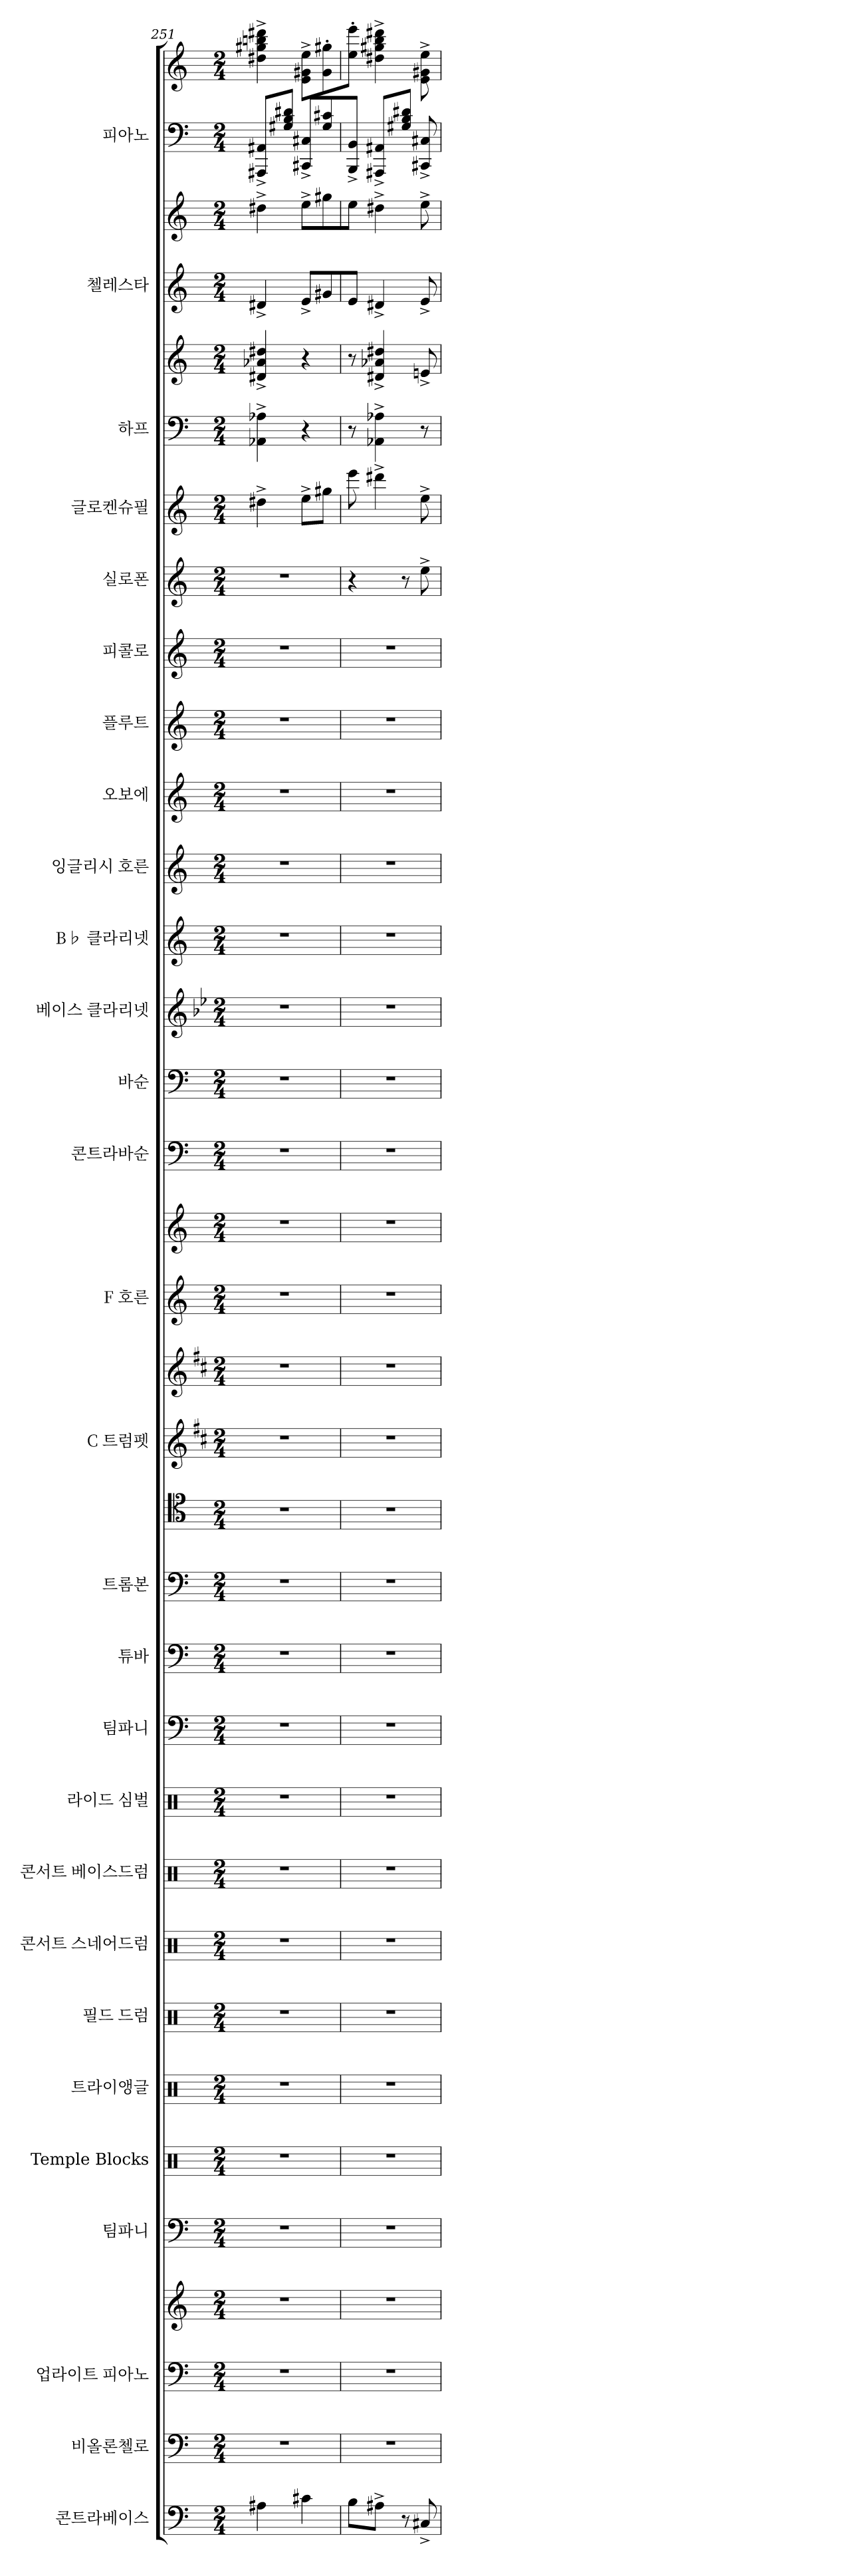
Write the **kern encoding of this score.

**kern	**kern	**kern	**kern	**kern	**kern	**kern	**kern	**kern	**kern	**kern	**kern	**kern	**kern	**kern	**kern	**kern	**kern	**kern	**kern	**kern	**kern	**kern	**kern	**kern	**kern	**kern	**kern	**kern	**kern	**kern	**kern	**kern	**kern	**kern
*part28	*part27	*part26	*part26	*part25	*part24	*part23	*part22	*part21	*part20	*part19	*part18	*part17	*part16	*part16	*part15	*part15	*part14	*part14	*part13	*part12	*part11	*part10	*part9	*part8	*part7	*part6	*part5	*part4	*part3	*part3	*part2	*part2	*part1	*part1
*staff35	*staff34	*staff33	*staff32	*staff31	*staff30	*staff29	*staff28	*staff27	*staff26	*staff25	*staff24	*staff23	*staff22	*staff21	*staff20	*staff19	*staff18	*staff17	*staff16	*staff15	*staff14	*staff13	*staff12	*staff11	*staff10	*staff9	*staff8	*staff7	*staff6	*staff5	*staff4	*staff3	*staff2	*staff1
*I"콘트라베이스	*I"비올론첼로	*I"업라이트 피아노	*	*I"팀파니	*I"Temple Blocks	*I"트라이앵글	*I"필드 드럼	*I"콘서트 스네어드럼	*I"콘서트 베이스드럼	*I"라이드 심벌	*I"팀파니	*I"튜바	*I"트롬본	*	*I"C 트럼펫	*	*I"F 호른	*	*I"콘트라바순	*I"바순	*I"베이스 클라리넷	*I"B♭ 클라리넷	*I"잉글리시 호른	*I"오보에	*I"플루트	*I"피콜로	*I"실로폰	*I"글로켄슈필	*I"하프	*	*I"첼레스타	*	*I"피아노	*
*	*	*	*	*	*I'Tmp. Bl.	*	*	*	*	*	*	*	*	*	*	*	*	*	*	*	*	*	*	*	*	*	*	*	*	*	*	*	*	*
*clefF4	*clefF4	*clefF4	*clefG2	*clefF4	*clefX	*clefX	*clefX	*clefX	*clefX	*clefX	*clefF4	*clefF4	*clefF4	*clefC4	*clefG2	*clefG2	*clefG2	*clefG2	*clefF4	*clefF4	*clefG2	*clefG2	*clefG2	*clefG2	*clefG2	*clefG2	*clefG2	*clefG2	*clefF4	*clefG2	*clefG2	*clefG2	*clefF4	*clefG2
*ITrd7c12	*	*	*	*	*	*	*	*	*	*	*	*	*	*	*ITrd1c2	*ITrd1c2	*ITrd4c7	*ITrd4c7	*ITrd7c12	*	*ITrd8c14	*ITrd1c2	*ITrd4c7	*	*	*ITrd-7c-12	*ITrd-7c-12	*ITrd-14c-24	*	*	*ITrd-7c-12	*ITrd-7c-12	*	*
*k[]	*k[]	*k[]	*k[]	*k[]	*k[]	*k[]	*k[]	*k[]	*k[]	*k[]	*k[]	*k[]	*k[]	*k[]	*k[]	*k[]	*k[b-]	*k[b-]	*k[]	*k[]	*k[b-e-]	*k[b-e-]	*k[b-]	*k[]	*k[]	*k[]	*k[]	*k[]	*k[]	*k[]	*k[]	*k[]	*k[]	*k[]
*M2/4	*M2/4	*M2/4	*M2/4	*M2/4	*M2/4	*M2/4	*M2/4	*M2/4	*M2/4	*M2/4	*M2/4	*M2/4	*M2/4	*M2/4	*M2/4	*M2/4	*M2/4	*M2/4	*M2/4	*M2/4	*M2/4	*M2/4	*M2/4	*M2/4	*M2/4	*M2/4	*M2/4	*M2/4	*M2/4	*M2/4	*M2/4	*M2/4	*M2/4	*M2/4
=251	=251	=251	=251	=251	=251	=251	=251	=251	=251	=251	=251	=251	=251	=251	=251	=251	=251	=251	=251	=251	=251	=251	=251	=251	=251	=251	=251	=251	=251	=251	=251	=251	=251	=251
4AA#X\	2r	2r	2r	2r	2r	2r	2r	2r	2r	2r	2r	2r	2r	2r	2r	2r	2r	2r	2r	2r	2r	2r	2r	2r	2r	2r	2r	4dddd#X^\	4AA-X\^ 4A-X\^	4d#X/^ 4a-X/^ 4dd#X/^	4dd#X^/	4ddd#X^\	8AAA#X/^ 8AA#X/^L	4dd#X\^ 4gg#X\^ 4bbn\^ 4ddd#X\^
.	.	.	.	.	.	.	.	.	.	.	.	.	.	.	.	.	.	.	.	.	.	.	.	.	.	.	.	.	.	.	.	.	8G#X/ 8B/ 8d#X/J	.
4C#X\	.	.	.	.	.	.	.	.	.	.	.	.	.	.	.	.	.	.	.	.	.	.	.	.	.	.	.	8eeee^\L	4r	4r	8ee^/L	8eee^\L	8CC#X/^ 8C#X/^L	8e\^ 8g#X\^ 8ee\^L
.	.	.	.	.	.	.	.	.	.	.	.	.	.	.	.	.	.	.	.	.	.	.	.	.	.	.	.	8gggg#X\J	.	.	8gg#X/	8ggg#X\	8G#/ 8c#X/	8g#\' 8gg#X\'
=252	=252	=252	=252	=252	=252	=252	=252	=252	=252	=252	=252	=252	=252	=252	=252	=252	=252	=252	=252	=252	=252	=252	=252	=252	=252	=252	=252	=252	=252	=252	=252	=252	=252	=252
8BB\L	2r	2r	2r	2r	2r	2r	2r	2r	2r	2r	2r	2r	2r	2r	2r	2r	2r	2r	2r	2r	2r	2r	2r	2r	2r	2r	4r	8eeeee\	8r	8r	8ee/J	8eee\J	8BBB/^ 8BB/^J	8ee\' 8eee\'J
8AA#X^\J	.	.	.	.	.	.	.	.	.	.	.	.	.	.	.	.	.	.	.	.	.	.	.	.	.	.	.	4ddddd#X^\	4AA-X\^ 4A-X\^	4d#X/^ 4a-X/^ 4dd#X/^	4dd#X^/	4ddd#X^\	8AAA#X/^ 8AA#X/^L	4dd#X\^ 4gg#X\^ 4bb\^ 4ddd#X\^
8r	.	.	.	.	.	.	.	.	.	.	.	.	.	.	.	.	.	.	.	.	.	.	.	.	.	.	8r	.	.	.	.	.	8G#X/ 8B/ 8d#X/J	.
8CC#X^/	.	.	.	.	.	.	.	.	.	.	.	.	.	.	.	.	.	.	.	.	.	.	.	.	.	.	8eee^\	8eeee^\	8r	8en^/	8ee^/	8eee^\	8CC#X/^ 8C#X/^	8e\^ 8g#X\^ 8ee\^
=	=	=	=	=	=	=	=	=	=	=	=	=	=	=	=	=	=	=	=	=	=	=	=	=	=	=	=	=	=	=	=	=	=	=
*-	*-	*-	*-	*-	*-	*-	*-	*-	*-	*-	*-	*-	*-	*-	*-	*-	*-	*-	*-	*-	*-	*-	*-	*-	*-	*-	*-	*-	*-	*-	*-	*-	*-	*-
